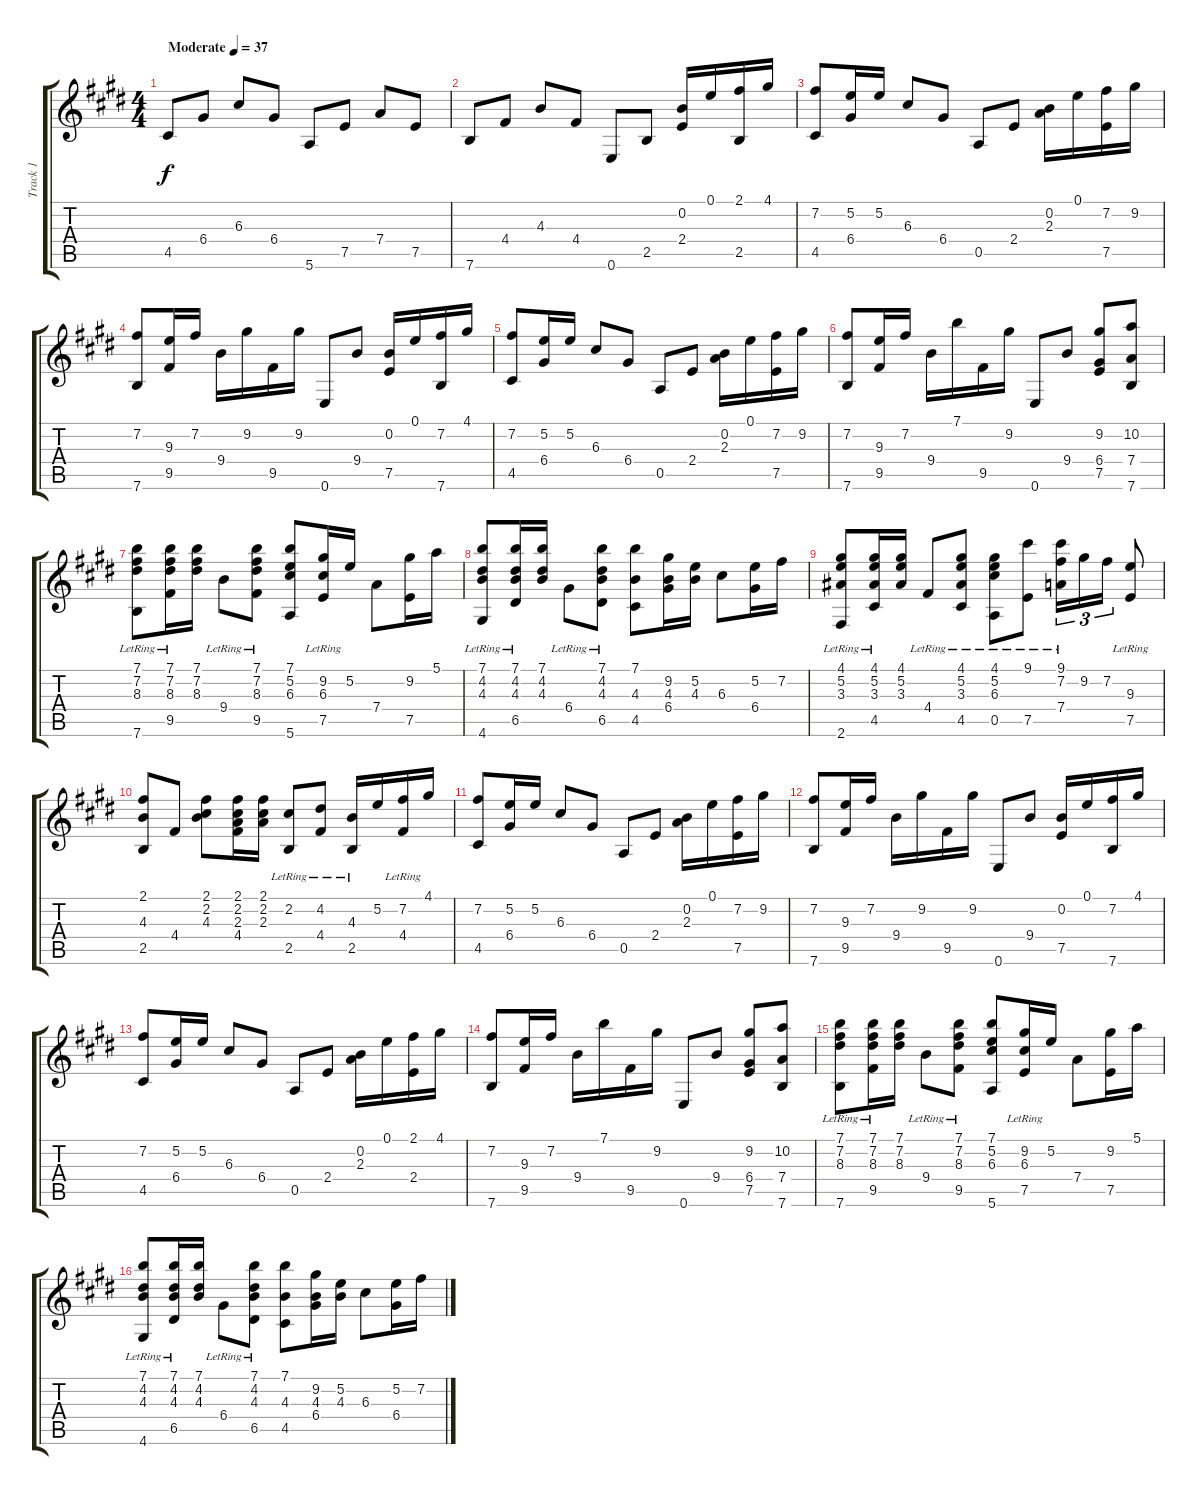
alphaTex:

\track ("Track 1" "Track 1") {instrument acousticguitarsteel}
\staff {score tabs}
\tuning (E4 B3 G3 D3 A2 E2) {hide}
\ts (4 4)
\tempo (37 "Moderate")
\clef g2
\ks e
4.5.8{dy f instrument acousticguitarsteel} 6.4.8 6.3.8 6.4.8 5.6.8 7.5.8 7.4.8 7.5.8 |
7.6.8 4.4.8 4.3.8 4.4.8 0.6.8 2.5.8 (0.2 2.4).16 0.1.16 (2.1 2.5).16 4.1.16 |
(7.2 4.5).8 (5.2 6.4).16 5.2.16 6.3.8 6.4.8 0.5.8 2.4.8 (0.2 2.3).16 0.1.16 (7.2 7.5).16 9.2.16 |
(7.2 7.6).8 (9.3 9.5).16 7.2.16 9.4.16 9.2.16 9.5.16 9.2.16 0.6.8 9.4.8 (0.2 7.5).16 0.1.16 (7.2 7.6).16 4.1.16 |
(7.2 4.5).8 (5.2 6.4).16 5.2.16 6.3.8 6.4.8 0.5.8 2.4.8 (0.2 2.3).16 0.1.16 (7.2 7.5).16 9.2.16 |
(7.2 7.6).8 (9.3 9.5).16 7.2.16 9.4.16 7.1.16 9.5.16 9.2.16 0.6.8 9.4.8 (9.2 6.4 7.5).8 (10.2 7.4 7.6).8 |
(7.1{lr} 7.2{lr} 8.3{lr} 7.6{lr}).8 (7.1{lr} 7.2{lr} 8.3{lr} 9.5{lr}).16 (7.1 7.2 8.3).16 9.4{lr}.8 (7.1 7.2 8.3 9.5{lr}).8 (7.1 5.2 6.3 5.6).8 (9.2 6.3 7.5{lr}).16 5.2.16 7.4.8 (9.2 7.5).16 5.1.16 |
(7.1 4.2 4.3 4.6{lr}).8 (7.1 4.2 4.3 6.5{lr}).16 (7.1 4.2 4.3).16 6.4{lr}.8 (7.1 4.2 4.3 6.5{lr}).8 (7.1 4.3 4.5).8 (9.2 4.3 6.4).16 (5.2 4.3).16 6.3.8 (5.2 6.4).16 7.2.16 |
(4.1 5.2 3.3 2.6{lr}).8 (4.1 5.2 3.3 4.5{lr}).16 (4.1 5.2 3.3).16 4.4{lr}.8 (4.1 5.2 3.3 4.5{lr}).8 (4.1 5.2 6.3 0.5{lr}).8 (9.1 7.5{lr}).8 (9.1 7.2 7.4{lr}).16{tu (3 2)} 9.2.16{tu (3 2)} 7.2.16{tu (3 2)} (9.3 7.5{lr}).8 |
(2.1 4.3 2.5).8 4.4.8 (2.1 2.2 4.3).8 (2.1 2.2 2.3 4.4).16 (2.1 2.2 2.3).16 (2.2{lr} 2.5{lr}).8 (4.2 4.4{lr}).8 (4.3 2.5{lr}).16 5.2.16 (7.2 4.4{lr}).16 4.1.16 |
(7.2 4.5).8 (5.2 6.4).16 5.2.16 6.3.8 6.4.8 0.5.8 2.4.8 (0.2 2.3).16 0.1.16 (7.2 7.5).16 9.2.16 |
(7.2 7.6).8 (9.3 9.5).16 7.2.16 9.4.16 9.2.16 9.5.16 9.2.16 0.6.8 9.4.8 (0.2 7.5).16 0.1.16 (7.2 7.6).16 4.1.16 |
(7.2 4.5).8 (5.2 6.4).16 5.2.16 6.3.8 6.4.8 0.5.8 2.4.8 (0.2 2.3).16 0.1.16 (2.1 2.4).16 4.1.16 |
(7.2 7.6).8 (9.3 9.5).16 7.2.16 9.4.16 7.1.16 9.5.16 9.2.16 0.6.8 9.4.8 (9.2 6.4 7.5).8 (10.2 7.4 7.6).8 |
(7.1{lr} 7.2{lr} 8.3{lr} 7.6{lr}).8 (7.1{lr} 7.2{lr} 8.3{lr} 9.5{lr}).16 (7.1 7.2 8.3).16 9.4{lr}.8 (7.1 7.2 8.3 9.5{lr}).8 (7.1 5.2 6.3 5.6).8 (9.2 6.3 7.5{lr}).16 5.2.16 7.4.8 (9.2 7.5).16 5.1.16 |
(7.1 4.2 4.3 4.6{lr}).8 (7.1 4.2 4.3 6.5{lr}).16 (7.1 4.2 4.3).16 6.4{lr}.8 (7.1 4.2 4.3 6.5{lr}).8 (7.1 4.3 4.5).8 (9.2 4.3 6.4).16 (5.2 4.3).16 6.3.8 (5.2 6.4).16 7.2.16
